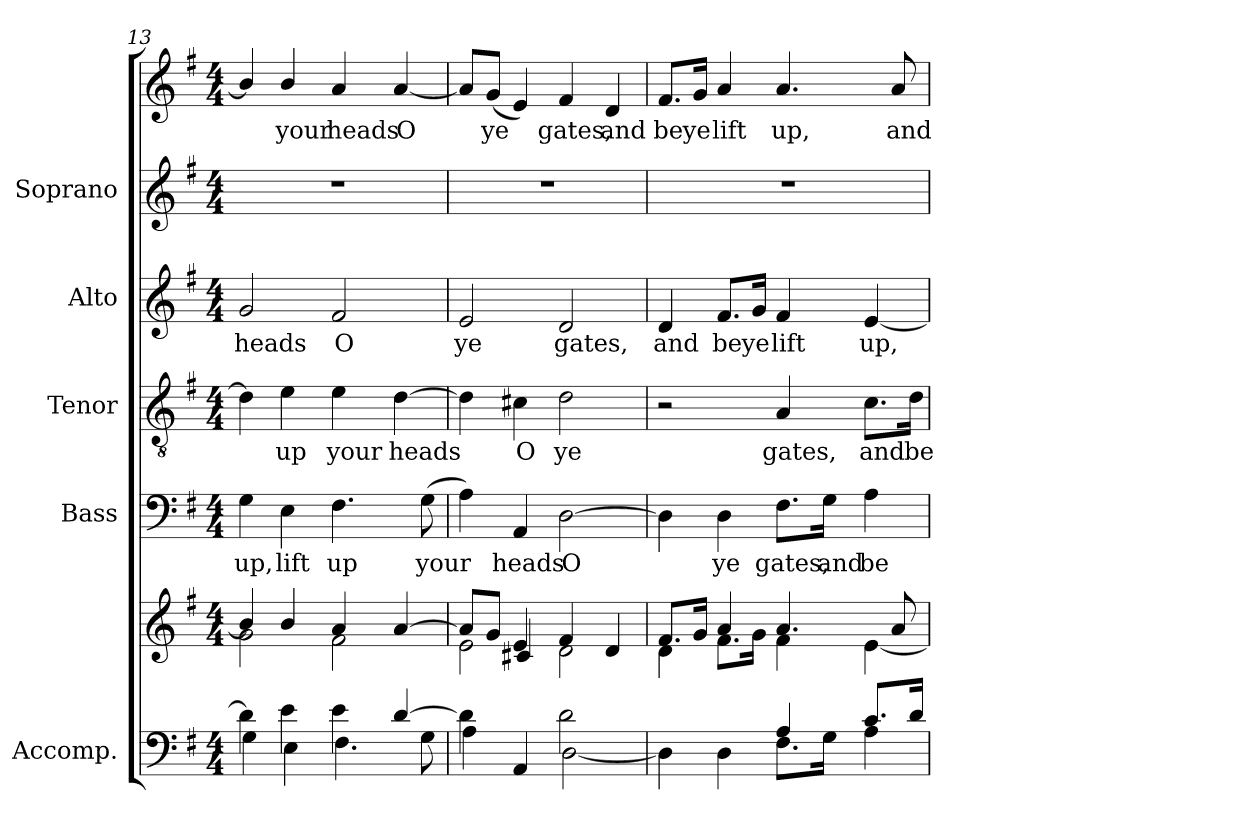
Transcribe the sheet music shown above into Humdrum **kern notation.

**kern	**kern	**kern	**text	**kern	**text	**kern	**text	**kern	**kern	**text
*part5	*part5	*part4	*part4	*part3	*part3	*part2	*part2	*part1	*part1	*part1
*staff7	*staff6	*staff5	*staff5	*staff4	*staff4	*staff3	*staff3	*staff2	*staff1	*staff1
*I"Accomp.	*	*I"Bass	*	*I"Tenor	*	*I"Alto	*	*I"Soprano	*	*
*	*	*I'B	*	*I'T	*	*I'A	*	*I'S	*	*
*clefF4	*clefG2	*clefF4	*	*clefGv2	*	*clefG2	*	*clefG2	*clefG2	*
*k[f#]	*k[f#]	*k[f#]	*	*k[f#]	*	*k[f#]	*	*k[f#]	*k[f#]	*
*G:	*G:	*G:	*	*G:	*	*G:	*	*G:	*G:	*
*M4/4	*M4/4	*M4/4	*	*M4/4	*	*M4/4	*	*M4/4	*M4/4	*
=13	=13	=13	=13	=13	=13	=13	=13	=13	=13	=13
*^	*^	*	*	*	*	*	*	*	*	*
!	!	!	!	!	!LO:LY:b	!	!	!	!LO:LY:b	!	!	!
4d\]	4G\	4b/]	2g\	4G\	up,	4d\]	.	2g/	heads	1r	4b/]	.
!	!	!	!	!	!LO:LY:b	!	!LO:LY:b	!	!	!	!	!LO:LY:b
4e\	4E\	4b/	.	4E\	lift	4e\	up	.	.	.	4b/	your
!	!	!	!	!	!LO:LY:b	!	!LO:LY:b	!	!LO:LY:b	!	!	!LO:LY:b
4e\	4.F#\	4a/	2f#\	4.F#\	up	4e\	your	2f#/	O	.	4a/	heads
!	!	!	!	!	!	!	!LO:LY:b	!	!	!	!	!LO:LY:b
[>4d/	.	[>4a/	.	.	.	[4d\	heads	.	.	.	[4a/	O
!	!	!	!	!	!LO:LY:b	!	!	!	!	!	!	!
.	8G\	.	.	(>8G\	your	.	.	.	.	.	.	.
=14	=14	=14	=14	=14	=14	=14	=14	=14	=14	=14	=14	=14
*	*	*	*^	*	*	*	*	*	*	*	*	*
!	!	!	!	!	!	!	!	!	!	!LO:LY:b	!	!	!
4d\]	4A\	8a/L]	2e\	4ryy	4A\)	.	4d\]	.	2e/	ye	1r	8a/L]	.
!	!	!	!	!	!	!	!	!	!	!	!	!	!LO:LY:b
.	.	8g/J	.	.	.	.	.	.	.	.	.	(<8g/J	ye
!	!	!	!	!	!	!LO:LY:b	!	!LO:LY:b	!	!	!	!	!
4ryy	4AA/	4e/	.	4c#X/	4AA/	heads	4c#X\	O	.	.	.	4e/)	.
!	!	!	!	!	!	!LO:LY:b	!	!LO:LY:b	!	!LO:LY:b	!	!	!LO:LY:b
2d\	[<2D\	4f#/	2d\	2ryy	[2D\	O	2d\	ye	2d/	gates,	.	4f#/	gates,
!	!	!	!	!	!	!	!	!	!	!	!	!	!LO:LY:b
.	.	4d/	.	.	.	.	.	.	.	.	.	4d/	and
*	*	*	*v	*v	*	*	*	*	*	*	*	*	*
!!LO:PB:g=z
=15	=15	=15	=15	=15	=15	=15	=15	=15	=15	=15	=15	=15
!	!	!	!	!	!	!	!	!	!LO:LY:b	!	!	!LO:LY:b
2ryy	4D\]	8.f#/L	4d\	4D\]	.	2r	.	4d/	and	1r	8.f#/L	be
!	!	!	!	!	!	!	!	!	!	!	!	!LO:LY:b
.	.	16g/Jk	.	.	.	.	.	.	.	.	16g/Jk	ye
!	!	!	!	!	!LO:LY:b	!	!	!	!LO:LY:b	!	!	!LO:LY:b
.	4D\	4a/	8.f#\L	4D\	ye	.	.	8.f#/L	be	.	4a/	lift
!	!	!	!	!	!	!	!	!	!LO:LY:b	!	!	!
.	.	.	16g\Jk	.	.	.	.	16g/Jk	ye	.	.	.
!	!	!	!	!	!LO:LY:b	!	!LO:LY:b	!	!LO:LY:b	!	!	!LO:LY:b
4A/	8.F#\L	4.a/	4f#\	8.F#\L	gates,	4A/	gates,	4f#/	lift	.	4.a/	up,
!	!	!	!	!	!LO:LY:b	!	!	!	!	!	!	!
.	16G\Jk	.	.	16G\Jk	and	.	.	.	.	.	.	.
!	!	!	!	!	!LO:LY:b	!	!LO:LY:b	!	!LO:LY:b	!	!	!
8.c/L	4A\	.	[<4e\	4A\	be	8.c\L	and	[4e/	up,	.	.	.
!	!	!	!	!	!	!	!	!	!	!	!	!LO:LY:b
.	.	8a/	.	.	.	.	.	.	.	.	8a/	and
!	!	!	!	!	!	!	!LO:LY:b	!	!	!	!	!
16d/Jk	.	.	.	.	.	16d\Jk	be	.	.	.	.	.
*v	*v	*	*	*	*	*	*	*	*	*	*	*
*	*v	*v	*	*	*	*	*	*	*	*	*
=	=	=	=	=	=	=	=	=	=	=
*-	*-	*-	*-	*-	*-	*-	*-	*-	*-	*-
